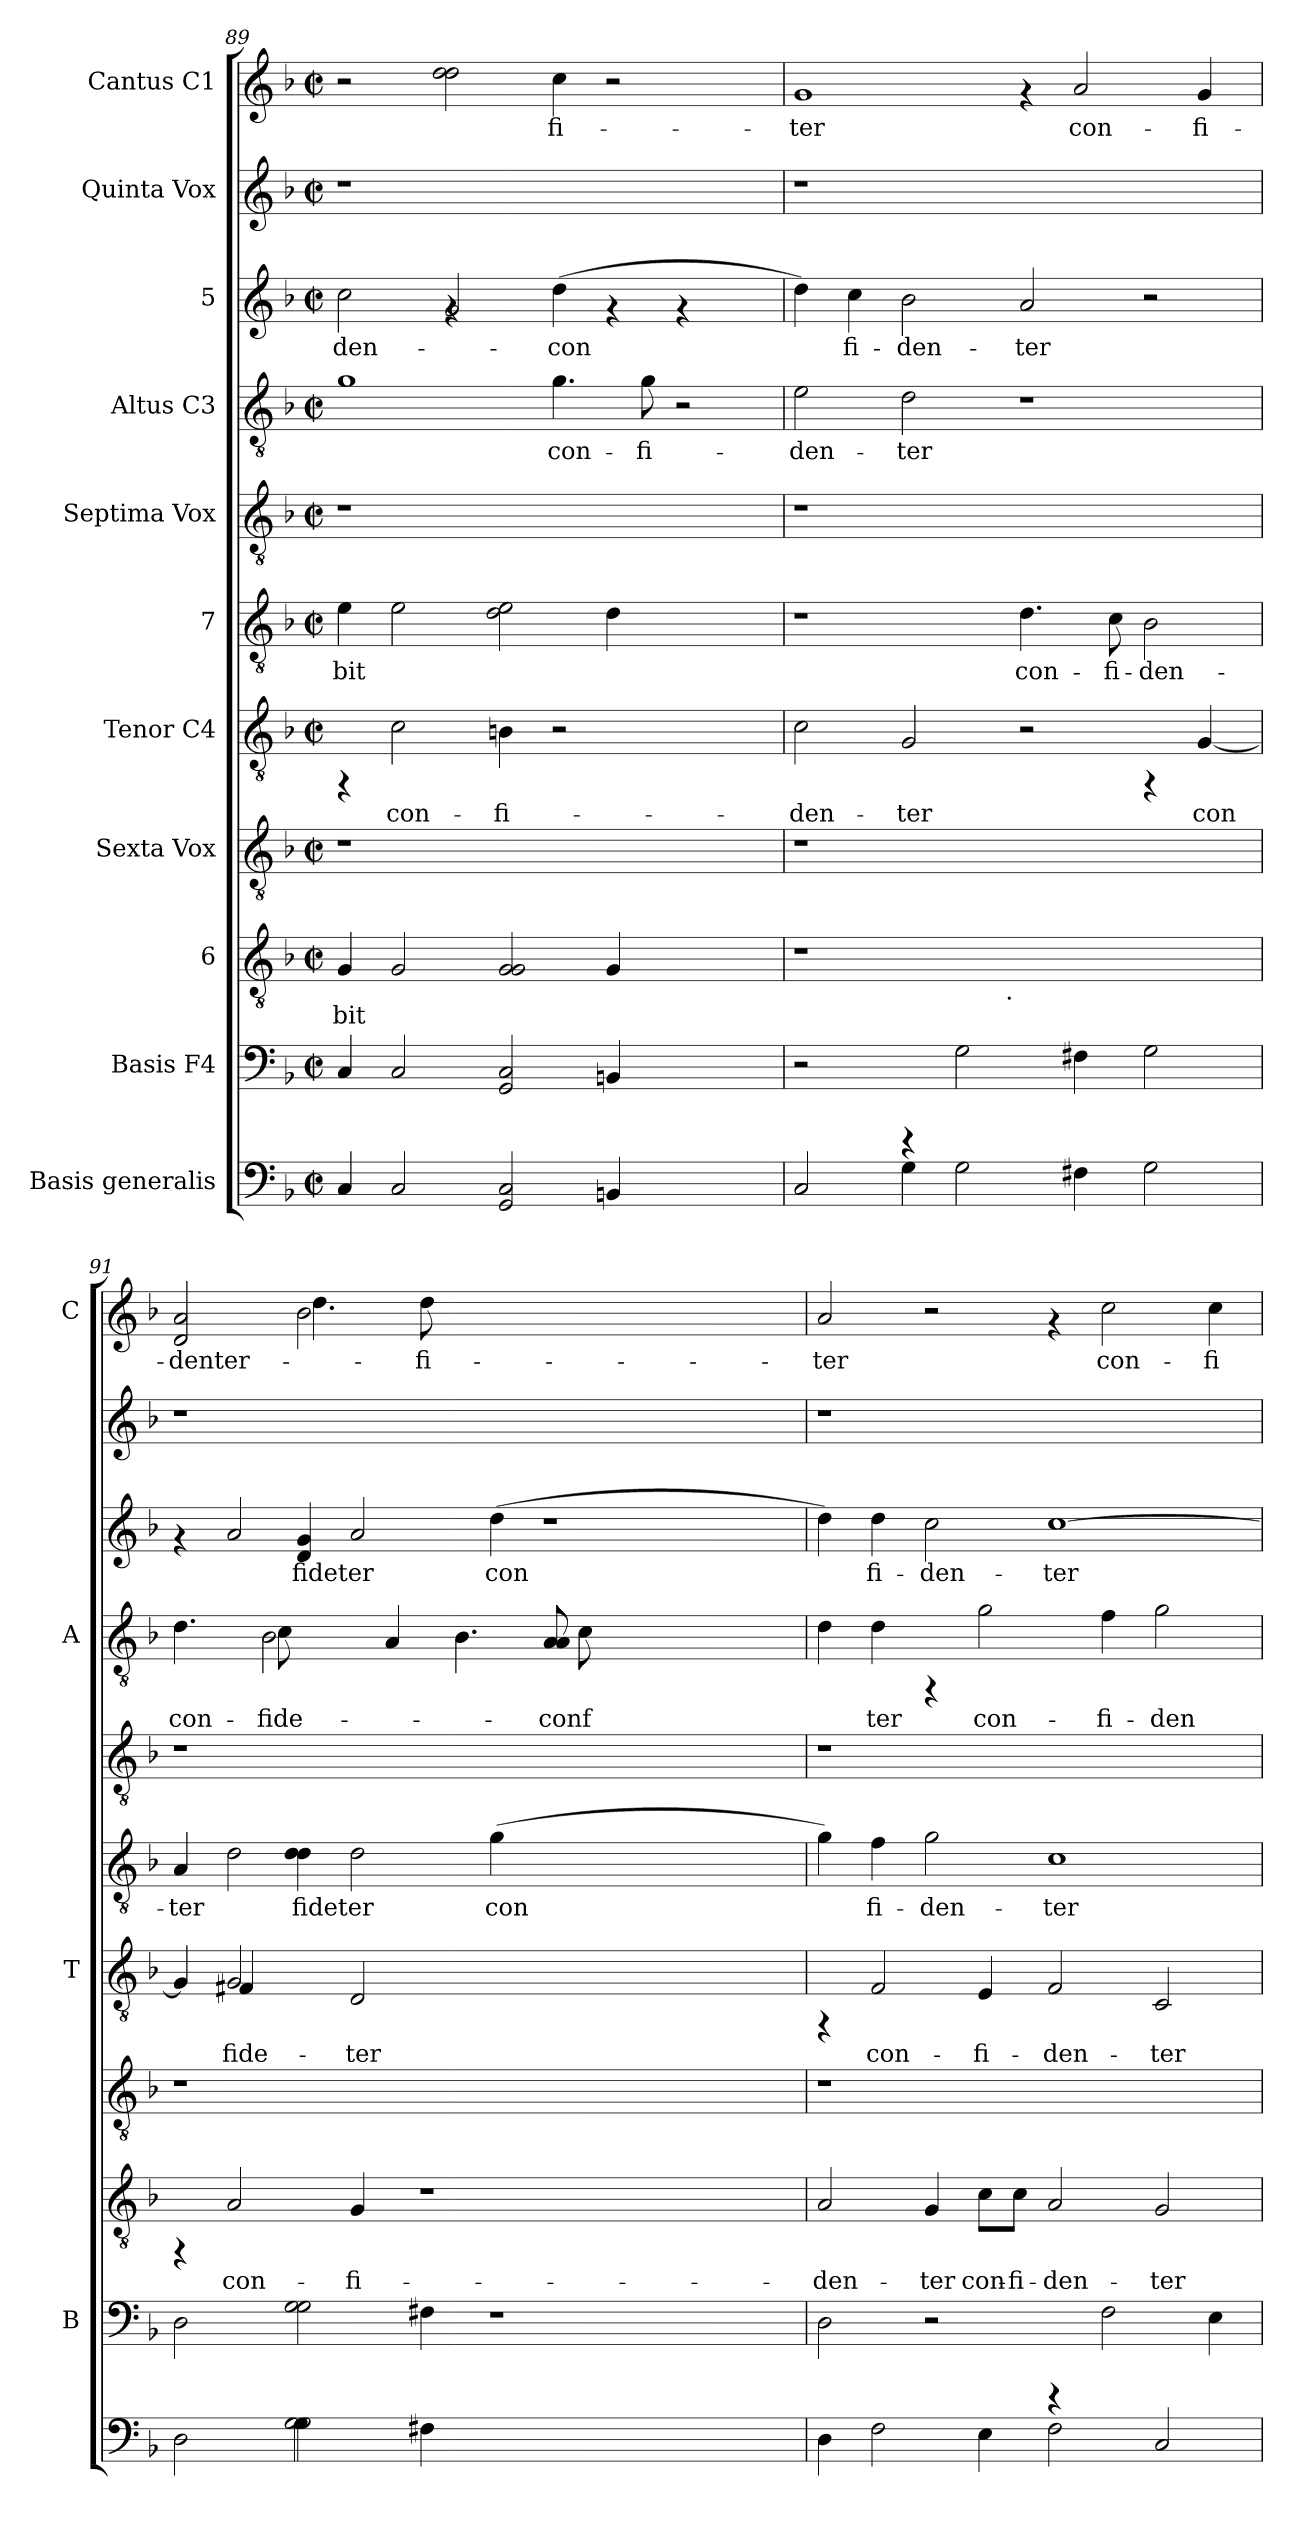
**kern	**kern	**kern	**text	**kern	**kern	**text	**kern	**text	**kern	**kern	**text	**kern	**text	**kern	**kern	**text
*part11	*part10	*part9	*part9	*part8	*part7	*part7	*part6	*part6	*part5	*part4	*part4	*part3	*part3	*part2	*part1	*part1
*staff11	*staff10	*staff9	*staff9	*staff8	*staff7	*staff7	*staff6	*staff6	*staff5	*staff4	*staff4	*staff3	*staff3	*staff2	*staff1	*staff1
*I"Basis  generalis	*I"Basis  F4	*I"6	*	*I"Sexta  Vox	*I"Tenor  C4	*	*I"7	*	*I"Septima  Vox	*I"Altus  C3	*	*I"5	*	*I"Quinta  Vox	*I"Cantus  C1	*
*	*I'B	*	*	*	*I'T	*	*	*	*	*I'A	*	*	*	*	*I'C	*
!!LO:PB:g=z
*clefF4	*clefF4	*clefGv2	*	*clefGv2	*clefGv2	*	*clefGv2	*	*clefGv2	*clefGv2	*	*clefG2	*	*clefG2	*clefG2	*
*k[b-]	*k[b-]	*k[b-]	*	*k[b-]	*k[b-]	*	*k[b-]	*	*k[b-]	*k[b-]	*	*k[b-]	*	*k[b-]	*k[b-]	*
*F:	*F:	*F:	*	*F:	*F:	*	*F:	*	*F:	*F:	*	*F:	*	*F:	*F:	*
*M2/2	*M2/2	*M2/2	*	*M2/2	*M2/2	*	*M2/2	*	*M2/2	*M2/2	*	*M2/2	*	*M2/2	*M2/2	*
*met(c|)	*met(c|)	*met(c|)	*	*met(c|)	*met(c|)	*	*met(c|)	*	*met(c|)	*met(c|)	*	*met(c|)	*	*met(c|)	*met(c|)	*
=89	=89	=89	=89	=89	=89	=89	=89	=89	=89	=89	=89	=89	=89	=89	=89	=89
!	!	!	!LO:LY:b:cj	!	!	!	!	!LO:LY:b:cj	!	!	!	!	!LO:LY:b:cj	!	!	!
*	*	*	*	*	*	*	*	*	*	*	*	*^	*	*	*	*
4C/	4C/	4G/	-bit	1r	4rFF	.	4e\	-bit	1r	1g	.	2cc\	2ryy	-den-	1r	2r	.
!	!	!	!	!	!	!LO:LY:b:cj	!	!	!	!	!	!	!	!	!	!	!
2C/	2C/	2G/	.	.	2c\	con-	2e\	.	.	.	.	.	.	.	.	.	.
.	.	.	.	.	.	.	.	.	.	.	.	2g/	4rf	.	.	2dd\ 2dd\	.
!	!	!	!	!	!	!LO:LY:b:cj	!	!	!	!	!	!	!	!	!	!	!
2C/ 2GG/	2C/ 2GG/	2G/ 2G/	.	.	4Bn\	-fi-	2e\ 2d\	.	.	.	.	.	4ryy	.	.	.	.
!	!	!	!	!	!	!	!	!	!	!	!LO:LY:b:cj	!	!	!LO:LY:b:cj	!	!	!LO:LY:b:cj
.	.	.	.	1ryy	2r	.	.	.	1ryy	4.g\	-con-	(>4dd\	1ryy	-con-	1ryy	4cc\	fi-
!	!	!	!LO:LY:b:cj	!	!	!	!	!LO:LY:b:cj	!	!	!	!	!	!	!	!	!
4BBn/	4BBn/	4G/	.	.	.	.	4d\	.	.	.	.	4rf	.	.	.	2r	.
!	!	!	!	!	!	!	!	!	!	!	!LO:LY:b:cj	!	!	!	!	!	!
.	.	.	.	.	.	.	.	.	.	8g\	-fi-	.	.	.	.	.	.
2ryy	2ryy	2ryy	.	.	2ryy	.	2ryy	.	.	2r	.	4rf	.	.	.	.	.
.	.	.	.	.	.	.	.	.	.	.	.	4ryy	.	.	.	4ryy	.
*	*	*	*	*	*	*	*	*	*	*	*	*v	*v	*	*	*	*
=90	=90	=90	=90	=90	=90	=90	=90	=90	=90	=90	=90	=90	=90	=90	=90	=90
!	!	!	!	!	!	!LO:LY:b:cj	!	!	!	!	!LO:LY:b:cj	!	!LO:LY:b:cj	!	!	!LO:LY:b:cj
*	*	*^	*	*	*	*	*	*	*	*	*	*	*	*	*	*
2C/	2r	1r	2ryy	.	1r	2c\	-den-	1r	.	1r	2e\	-den-	4dd\)	--	1r	1g	-ter
!	!	!	!	!	!	!	!	!	!	!	!	!	!	!LO:LY:b:cj	!	!	!
.	.	.	.	.	.	.	.	.	.	.	.	.	4cc\	-fi-	.	.	.
!	!	!	!	!	!	!	!LO:LY:b:cj	!	!	!	!	!LO:LY:b:cj	!	!LO:LY:b:cj	!	!	!
4G\	4rCCC	.	4...ryy	.	.	2G/	-ter	.	.	.	2d\	-ter	2b-\	-den-	.	.	.
2G\	2G\	.	.	.	.	.	.	.	.	.	.	.	.	.	.	.	.
!	!	!	!LO:TX:b:t=.	!	!	!	!	!	!	!	!	!	!	!	!	!	!
.	.	.	1ryy	.	.	.	.	.	.	.	.	.	.	.	.	.	.
!	!	!	!	!	!	!	!	!	!LO:LY:b:cj	!	!	!	!	!LO:LY:b:cj	!	!	!
.	.	1ryy	.	.	1ryy	2r	.	4.d\	con-	1ryy	1r	.	2a/	-ter	1ryy	4rf	.
!	!	!	!	!	!	!	!	!	!	!	!	!	!	!	!	!	!LO:LY:b:cj
4F#X\	4F#X\	.	.	.	.	.	.	.	.	.	.	.	.	.	.	2a/	con-
!	!	!	!	!	!	!	!	!	!LO:LY:b:cj	!	!	!	!	!	!	!	!
.	.	.	.	.	.	.	.	8c\	-fi-	.	.	.	.	.	.	.	.
!	!	!	!	!	!	!	!	!	!LO:LY:b:cj	!	!	!	!	!	!	!	!
2G\	2G\	.	.	.	.	4rFF	.	2B-\	-den-	.	.	.	2r	.	.	.	.
!	!	!	!	!	!	!	!LO:LY:b:cj	!	!	!	!	!	!	!	!	!	!LO:LY:b:cj
.	.	.	.	.	.	[<4G/	con-	.	.	.	.	.	.	.	.	4g/	-fi-
.	.	.	32ryy	.	.	.	.	.	.	.	.	.	.	.	.	.	.
=91	=91	=91	=91	=91	=91	=91	=91	=91	=91	=91	=91	=91	=91	=91	=91	=91	=91
*^	*	*	*	*	*	*	*	*	*	*	*	*	*	*	*	*	*
!	!	!	!	!	!	!	!	!LO:LY:b:cj	!	!LO:LY:b:cj	!	!	!LO:LY:b:cj	!	!	!	!	!LO:LY:b:cj
*	*	*	*v	*v	*	*	*^	*	*^	*	*	*^	*	*^	*	*	*^	*
2D\	2ryy	2D\	4rFF	.	1r	4G/]	4ryy	--	4A/	2ryy	-ter	1r	4.d\	4.ryy	con-	4rf	2ryy	.	1r	2a/ 2d/	2ryy	-denter-
!	!	!	!	!LO:LY:b:cj	!	!	!	!LO:LY:b:cj	!	!	!	!	!	!	!	!	!	!	!	!	!	!
.	.	.	2A/	con-	.	2G/	4F#X/	-fide-	2d\	.	.	.	.	.	.	2a/	.	.	.	.	.	.
!	!	!	!	!	!	!	!	!	!	!	!	!	!	!	!LO:LY:b:cj	!	!	!	!	!	!	!
.	.	.	.	.	.	.	.	.	.	.	.	.	2B-\	8c\	-fide-	.	.	.	.	.	.	.
!	!	!	!	!	!	!	!	!	!	!	!LO:LY:b:cj	!	!	!	!	!	!	!LO:LY:b:cj	!	!	!	!
2G\ 2G\	4G\	2G\ 2G\	.	.	.	.	1ryy	.	.	4d\ 4d\	fideter-	.	.	2.ryy	.	.	4g/ 4d/	fideter-	.	2b-\	4.dd\	.
!	!	!	!	!LO:LY:b:cj	!	!	!	!LO:LY:b:cj	!	!	!	!	!	!	!	!	!	!	!	!	!	!
.	1ryy	.	4G/	-fi-	.	2D/	.	-ter	2d\	1ryy	.	.	.	.	.	2a/	1..ryy	.	.	.	.	.
.	.	.	.	.	.	.	.	.	.	.	.	.	4A/	.	.	.	.	.	.	.	1ryy	.
!	!	!	!	!	!	!	!	!	!	!	!	!	!	!	!	!	!	!	!	!	!	!LO:LY:b:cj
4F#X\	.	4F#X\	1r	.	1.ryy	.	.	.	.	.	.	1.ryy	.	.	.	.	.	.	1.ryy	8dd\	.	-fi-
.	.	.	.	.	.	.	.	.	.	.	.	.	4.B-\	.	.	.	.	.	.	1ryy	.	.
!	!	!	!	!	!	!	!	!	!	!	!LO:LY:b:cj	!	!	!	!	!	!	!LO:LY:b:cj	!	!	!	!
1ryy	.	1r	.	.	.	1ryy	.	.	(>4g\	.	-con-	.	.	1ryy	.	(>4dd\	.	-con-	.	.	.	.
!	!	!	!	!	!	!	!	!	!	!	!	!	!	!	!LO:LY:b:cj	!	!	!	!	!	!	!
.	.	.	.	.	.	.	4ryy	.	1ryy	.	.	.	8A/ 8A/	.	-conf-	1r	.	.	.	.	.	.
!	!	!	!	!	!	!	!	!	!	!	!	!	!	!	!LO:LY:b:cj	!	!	!	!	!	!	!
.	.	.	.	.	.	.	.	.	.	.	.	.	8c\	.	--	.	.	.	.	.	.	.
.	4ryy	.	.	.	.	.	2.ryy	.	.	2.ryy	.	.	2.ryy	.	.	.	.	.	.	.	.	.
.	.	.	.	.	.	.	.	.	.	.	.	.	.	.	.	.	.	.	.	.	4.ryy	.
.	2ryy	.	2ryy	.	.	.	.	.	.	.	.	.	.	.	.	.	.	.	.	.	.	.
.	.	.	.	.	.	.	.	.	.	.	.	.	.	.	.	.	.	.	.	4.ryy	.	.
4ryy	.	4ryy	.	.	.	4ryy	.	.	.	.	.	.	.	4ryy	.	.	.	.	.	.	4ryy	.
*	*	*	*	*	*	*v	*v	*	*	*	*	*	*	*	*	*v	*v	*	*	*	*	*
*v	*v	*	*	*	*	*	*	*v	*v	*	*	*	*	*	*	*	*	*	*	*
=92	=92	=92	=92	=92	=92	=92	=92	=92	=92	=92	=92	=92	=92	=92	=92	=92	=92	=92
!	!	!	!LO:LY:b:cj	!	!	!	!	!LO:LY:b:cj	!	!	!	!LO:LY:b:cj	!	!LO:LY:b:cj	!	!	!	!LO:LY:b:cj
*	*	*	*	*	*	*	*	*	*	*v	*v	*	*	*	*	*v	*v	*
4D\	2D\	2A/	-den-	1r	4rFF	.	4g\)	--	1r	4d\	--	4dd\)	--	1r	2a/	-ter
!	!	!	!	!	!	!LO:LY:b:cj	!	!LO:LY:b:cj	!	!	!LO:LY:b:cj	!	!LO:LY:b:cj	!	!	!
2F\	.	.	.	.	2F/	con-	4f\	-fi-	.	4d\	-ter	4dd\	-fi-	.	.	.
!	!	!	!LO:LY:b:cj	!	!	!	!	!LO:LY:b:cj	!	!	!	!	!LO:LY:b:cj	!	!	!
.	2r	4G/	-ter	.	.	.	2g\	-den-	.	4rFF	.	2cc\	-den-	.	2r	.
!	!	!	!LO:LY:b:cj	!	!	!LO:LY:b:cj	!	!	!	!	!LO:LY:b:cj	!	!	!	!	!
4E\	.	8c\L	con-	.	4E/	-fi-	.	.	.	2g\	con-	.	.	.	.	.
!	!	!	!LO:LY:b:cj	!	!	!	!	!	!	!	!	!	!	!	!	!
.	.	8c\J	-fi-	.	.	.	.	.	.	.	.	.	.	.	.	.
!	!	!	!LO:LY:b:cj	!	!	!LO:LY:b:cj	!	!LO:LY:b:cj	!	!	!	!	!LO:LY:b:cj	!	!	!
2F\	4rCCC	2A/	-den-	1ryy	2F/	-den-	1c	-ter	1ryy	.	.	[>1cc	-ter	1ryy	4rf	.
!	!	!	!	!	!	!	!	!	!	!	!LO:LY:b:cj	!	!	!	!	!LO:LY:b:cj
.	2F\	.	.	.	.	.	.	.	.	4f\	-fi-	.	.	.	2cc\	con-
!	!	!	!LO:LY:b:cj	!	!	!LO:LY:b:cj	!	!	!	!	!LO:LY:b:cj	!	!	!	!	!
2C/	.	2G/	-ter	.	2C/	-ter	.	.	.	2g\	-den-	.	.	.	.	.
!	!	!	!	!	!	!	!	!	!	!	!	!	!	!	!	!LO:LY:b:cj
.	4E\	.	.	.	.	.	.	.	.	.	.	.	.	.	4cc\	-fi-
=	=	=	=	=	=	=	=	=	=	=	=	=	=	=	=	=
*-	*-	*-	*-	*-	*-	*-	*-	*-	*-	*-	*-	*-	*-	*-	*-	*-
